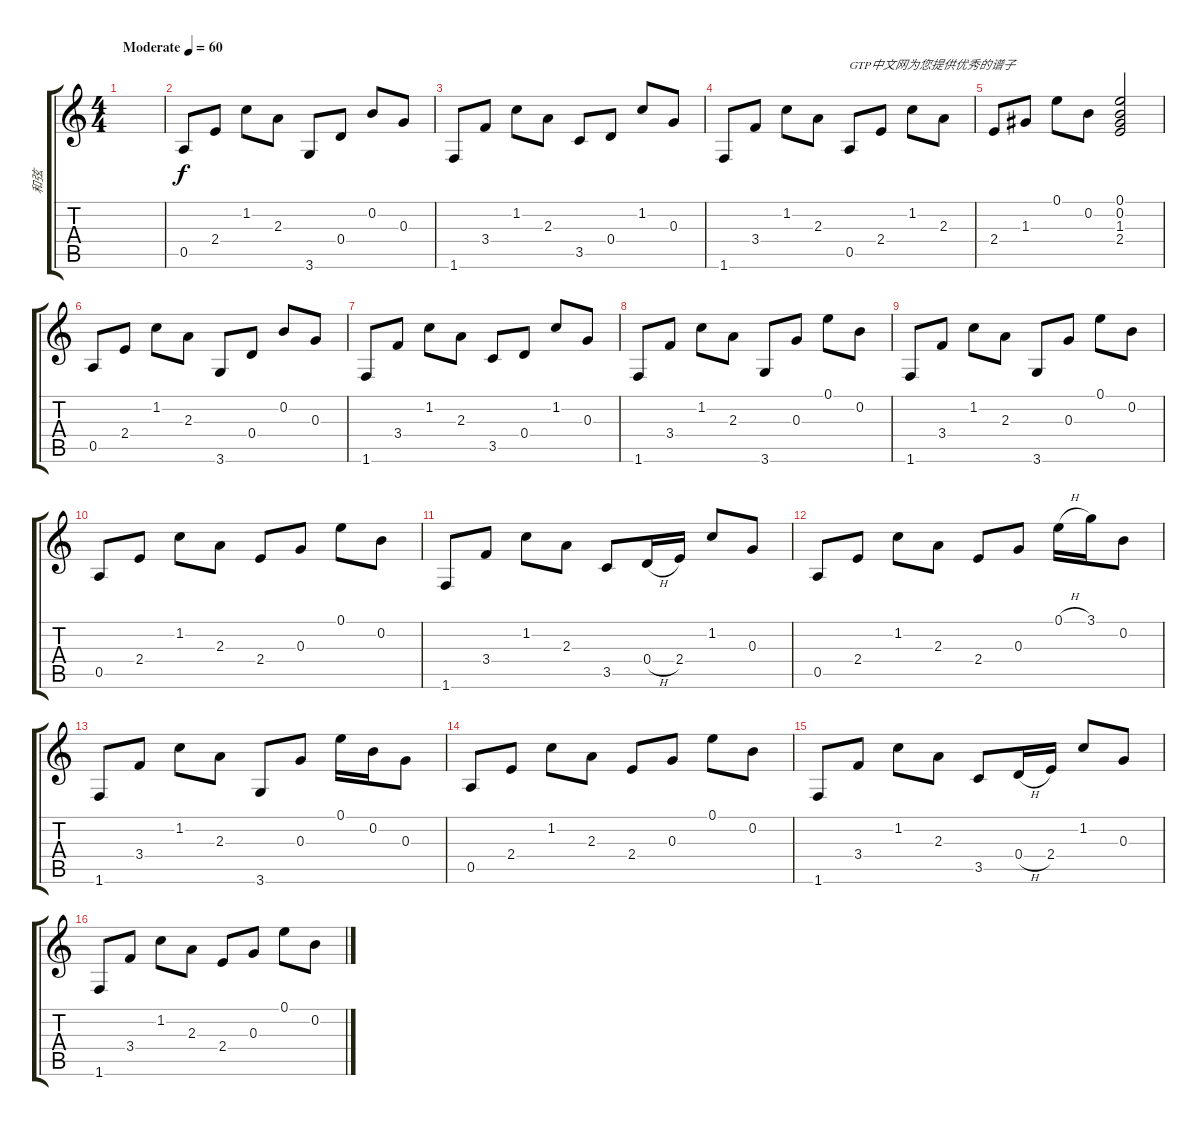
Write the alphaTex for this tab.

\track ("和弦" "和弦") {instrument acousticguitarsteel}
\staff {score tabs}
\tuning (E4 B3 G3 D3 A2 E2) {hide}
\ts (4 4)
\tempo (60 "Moderate")
\clef g2
\ks c
|
0.5.8 2.4.8 1.2.8 2.3.8 3.6.8 0.4.8 0.2.8 0.3.8 |
1.6.8 3.4.8 1.2.8 2.3.8 3.5.8 0.4.8 1.2.8 0.3.8 |
1.6.8 3.4.8 1.2.8 2.3.8 0.5.8{txt "GTP中文网为您提供优秀的谱子"} 2.4.8 1.2.8 2.3.8 |
2.4.8 1.3.8 0.1.8 0.2.8 (0.1 0.2 1.3 2.4).2 |
0.5.8 2.4.8 1.2.8 2.3.8 3.6.8 0.4.8 0.2.8 0.3.8 |
1.6.8 3.4.8 1.2.8 2.3.8 3.5.8 0.4.8 1.2.8 0.3.8 |
1.6.8 3.4.8 1.2.8 2.3.8 3.6.8 0.3.8 0.1.8 0.2.8 |
1.6.8 3.4.8 1.2.8 2.3.8 3.6.8 0.3.8 0.1.8 0.2.8 |
0.5.8 2.4.8 1.2.8 2.3.8 2.4.8 0.3.8 0.1.8 0.2.8 |
1.6.8 3.4.8 1.2.8 2.3.8 3.5.8 0.4{h}.16 2.4.16 1.2.8 0.3.8 |
0.5.8 2.4.8 1.2.8 2.3.8 2.4.8 0.3.8 0.1{h}.16 3.1.16 0.2.8 |
1.6.8 3.4.8 1.2.8 2.3.8 3.6.8 0.3.8 0.1.16 0.2.16 0.3.8 |
0.5.8 2.4.8 1.2.8 2.3.8 2.4.8 0.3.8 0.1.8 0.2.8 |
1.6.8 3.4.8 1.2.8 2.3.8 3.5.8 0.4{h}.16 2.4.16 1.2.8 0.3.8 |
1.6.8 3.4.8 1.2.8 2.3.8 2.4.8 0.3.8 0.1.8 0.2.8
